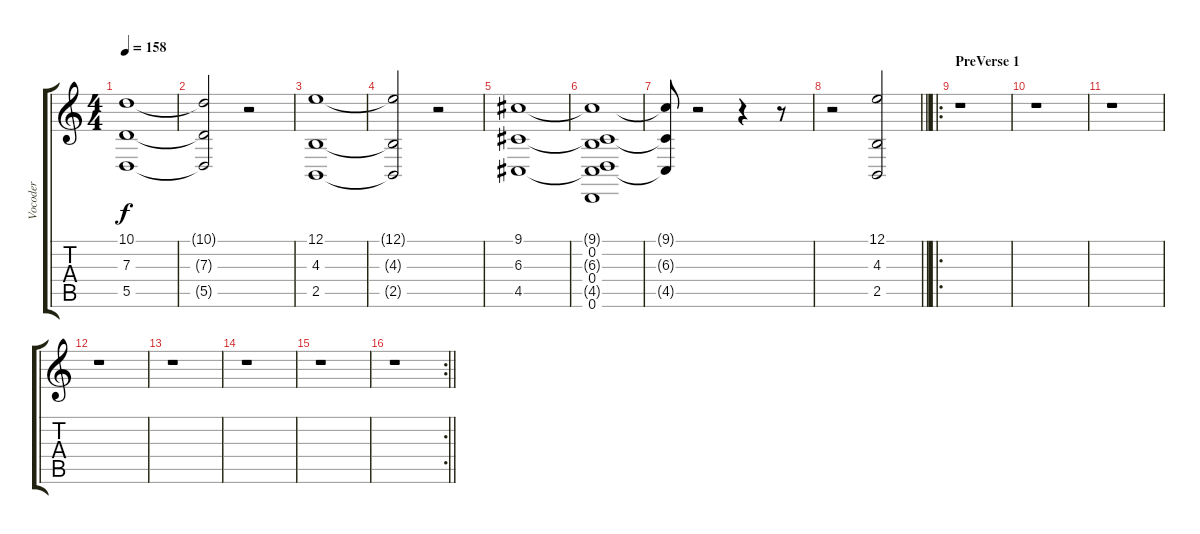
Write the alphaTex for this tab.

\track ("Vocoder" "Vocoder") {instrument choiraahs}
\staff {score tabs}
\tuning (E4 B3 G3 D3 A2 D2) {hide}
\ts (4 4)
\tempo 158
\clef g2
\ks c
(10.1 7.3 5.5).1{dy f} |
(10.1{t} 7.3{t} 5.5{t}).2 r.2 |
(12.1 4.3 2.5).1 |
(12.1{t} 4.3{t} 2.5{t}).2 r.2 |
(9.1 6.3 4.5).1 |
(9.1{t} 0.2 6.3{t} 0.4 4.5{t} 0.6).1 |
(9.1{t} 6.3{t} 4.5{t}).8 r.2 r.4 r.8 |
\barLineRight lightlight
r.2 (12.1 4.3 2.5).2 |
\ro
\section ("" "PreVerse 1")
r.1 |
r.1 |
r.1 |
r.1 |
r.1 |
r.1 |
r.1 |
\rc 2
\barLineRight lightlight
r.1
